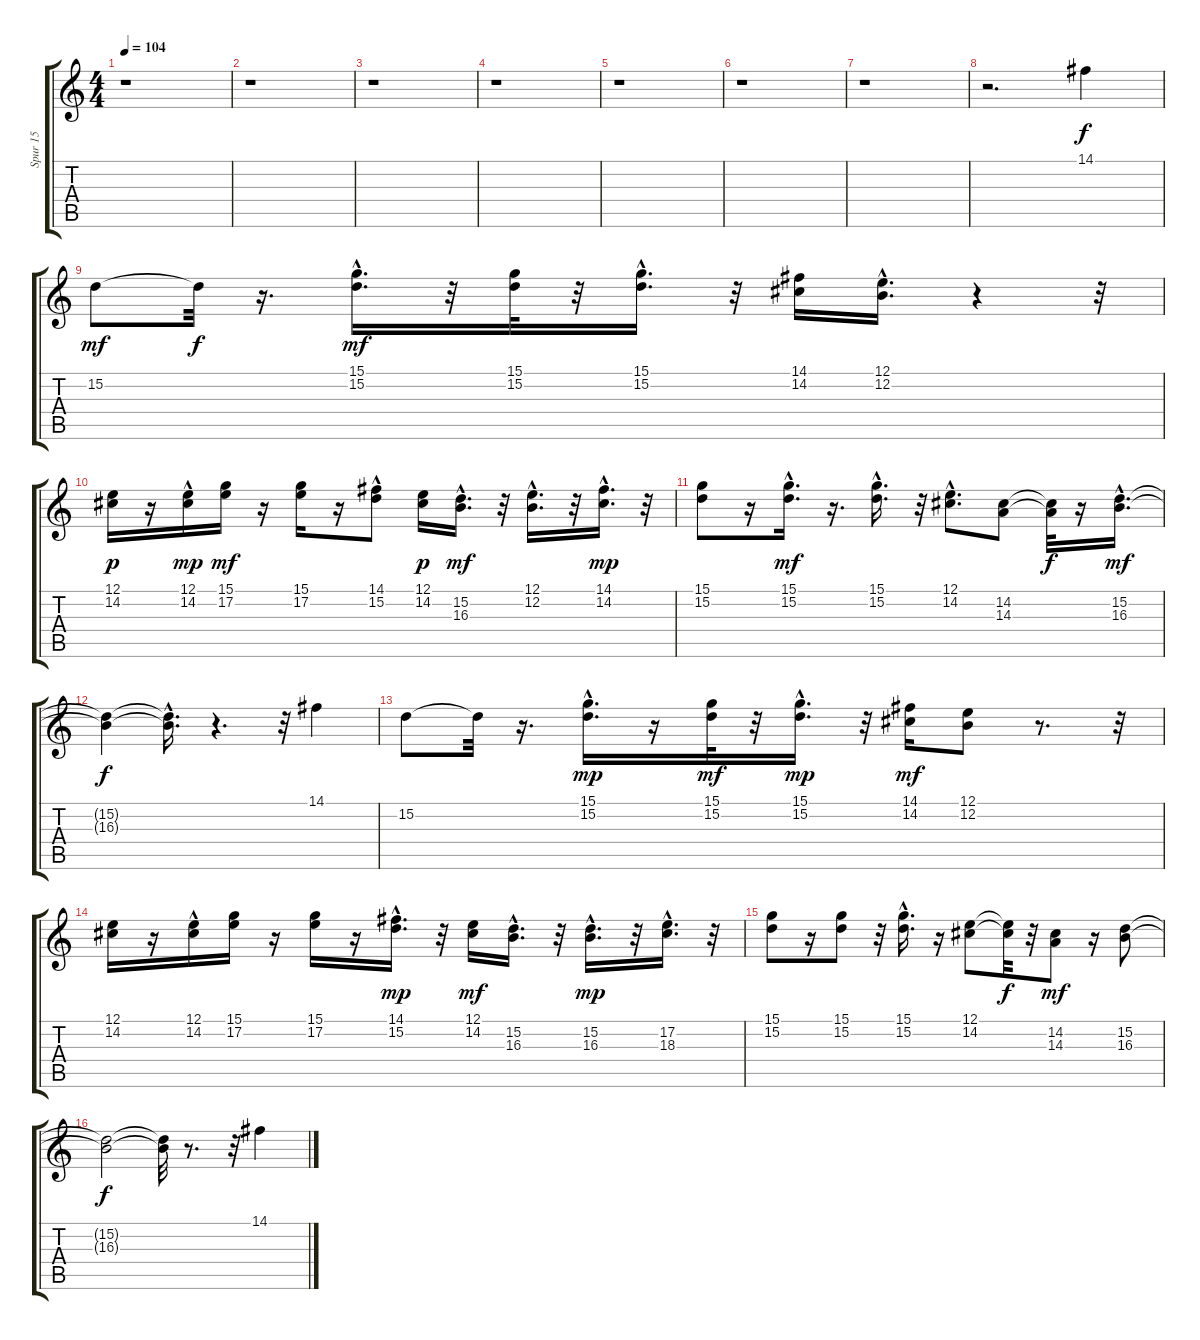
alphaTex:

\track ("Spur 15" "Spur 15") {instrument choiraahs}
\staff {score tabs}
\tuning (E4 B3 G3 D3 A2 E2) {hide}
\ts (4 4)
\tempo 104
\clef g2
\ks c
r.1{dy f} |
r.1 |
r.1 |
r.1 |
r.1 |
r.1 |
r.1 |
r.2{d} 14.1.4 |
15.2.8{dy mf} 15.2{t}.32{dy f} r.16{d} (15.1{hac} 15.2{hac}).16{d dy mf} r.32 (15.1 15.2).32 r.32 (15.1{hac} 15.2{hac}).16{d} r.32 (14.1 14.2).16 (12.1{hac} 12.2{hac}).16{d} r.4 r.32 |
(12.1 14.2).16{dy p} r.16 (12.1 14.2{hac}).16{dy mp} (15.1 17.2).16{dy mf} r.16 (15.1 17.2).16 r.16 (14.1 15.2{hac}).8 (12.1 14.2).16{dy p} (15.2{hac} 16.3{hac}).16{d dy mf} r.32 (12.1{hac} 12.2{hac}).16{d} r.32 (14.1{hac} 14.2{hac}).16{d dy mp} r.32 |
(15.1 15.2).8 r.16 (15.1{hac} 15.2{hac}).16{d dy mf} r.16{d} (15.1{hac} 15.2{hac}).16{d} r.32 (12.1{hac} 14.2{hac}).8{d} (14.2 14.3).8 (14.2{t} 14.3{t}).32{dy f} r.16 (15.2{hac} 16.3{hac}).16{d dy mf} |
(15.2{t} 16.3{t}).4{dy f} (15.2{hac t} 16.3{hac t}).16{d} r.4{d} r.32 14.1.4 |
15.2.8 15.2{t}.32 r.16{d} (15.1{hac} 15.2{hac}).16{d dy mp} r.16 (15.1 15.2).32{dy mf} r.32 (15.1{hac} 15.2{hac}).16{d dy mp} r.32 (14.1 14.2).16{dy mf} (12.1 12.2).8 r.8{d} r.32 |
(12.1 14.2).16 r.16 (12.1 14.2{hac}).16 (15.1 17.2).16 r.16 (15.1 17.2).16 r.16 (14.1{hac} 15.2{hac}).16{d dy mp} r.32 (12.1 14.2).16{dy mf} (15.2{hac} 16.3{hac}).16{d} r.32 (15.2{hac} 16.3{hac}).16{d dy mp} r.32 (17.2{hac} 18.3{hac}).16{d} r.32 |
(15.1 15.2).8 r.16 (15.1 15.2).8 r.32 (15.1{hac} 15.2{hac}).16{d} r.16 (12.1 14.2).8 (12.1{t} 14.2{t}).32{dy f} r.32 (14.2 14.3).8{dy mf} r.16 (15.2 16.3).8 |
(15.2{t} 16.3{t}).2{dy f} (15.2{t} 16.3{t}).32 r.8{d} r.32 14.1.4
